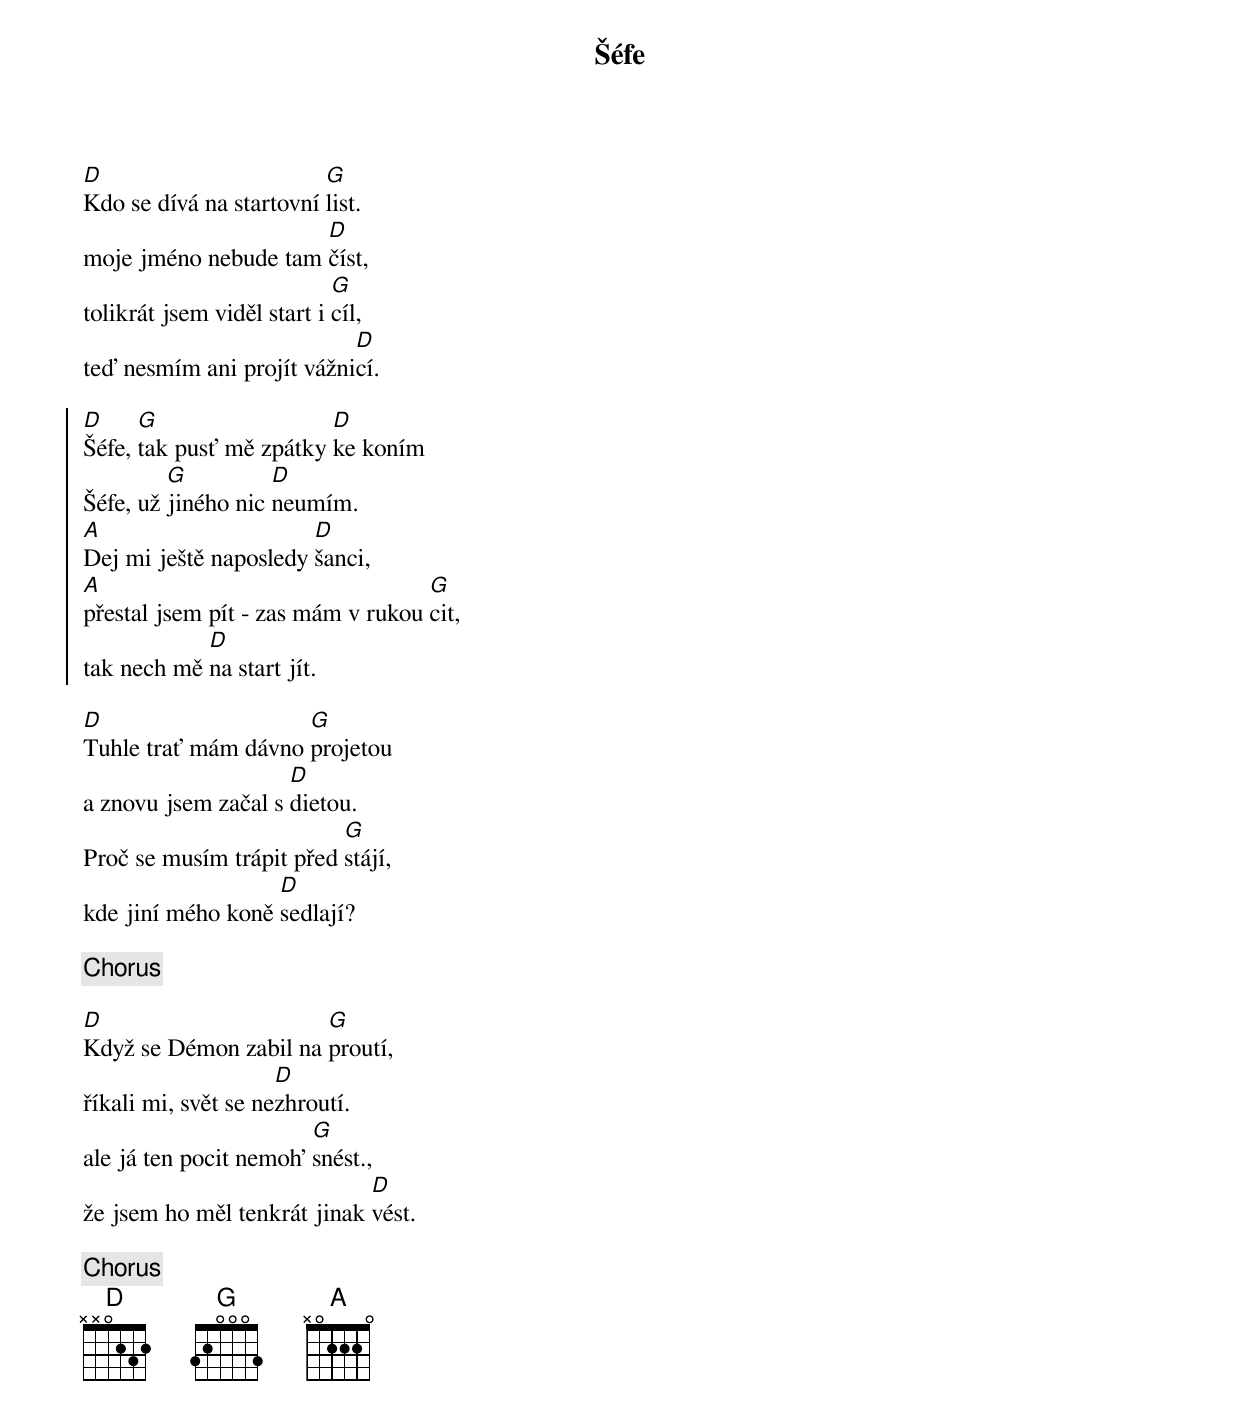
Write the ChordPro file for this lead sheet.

{title: Šéfe}
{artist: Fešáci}
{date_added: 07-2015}
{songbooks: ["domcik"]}
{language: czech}
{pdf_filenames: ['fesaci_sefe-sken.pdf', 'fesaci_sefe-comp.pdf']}
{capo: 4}
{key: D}
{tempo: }
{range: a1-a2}
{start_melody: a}

{start_of_verse}
[D]Kdo se dívá na startovní [G]list.
moje jméno nebude tam [D]číst,
tolikrát jsem viděl start i [G]cíl,
teď nesmím ani projít vážni[D]cí.
{end_of_verse}

{start_of_chorus}
[D]Šéfe, [G]tak pusť mě zpátky [D]ke koním
Šéfe, už [G]jiného nic [D]neumím.
[A]Dej mi ještě naposledy [D]šanci,
[A]přestal jsem pít - zas mám v rukou [G]cit,
tak nech mě [D]na start jít.
{end_of_chorus}

{start_of_verse}
[D]Tuhle trať mám dávno [G]projetou
a znovu jsem začal s [D]dietou.
Proč se musím trápit před [G]stájí,
kde jiní mého koně [D]sedlají?
{end_of_verse}

{chorus}

{start_of_verse}
[D]Když se Démon zabil na [G]proutí,
říkali mi, svět se ne[D]zhroutí.
ale já ten pocit nemoh' [G]snést.,
že jsem ho měl tenkrát jinak [D]vést.
{end_of_verse}

{chorus}
